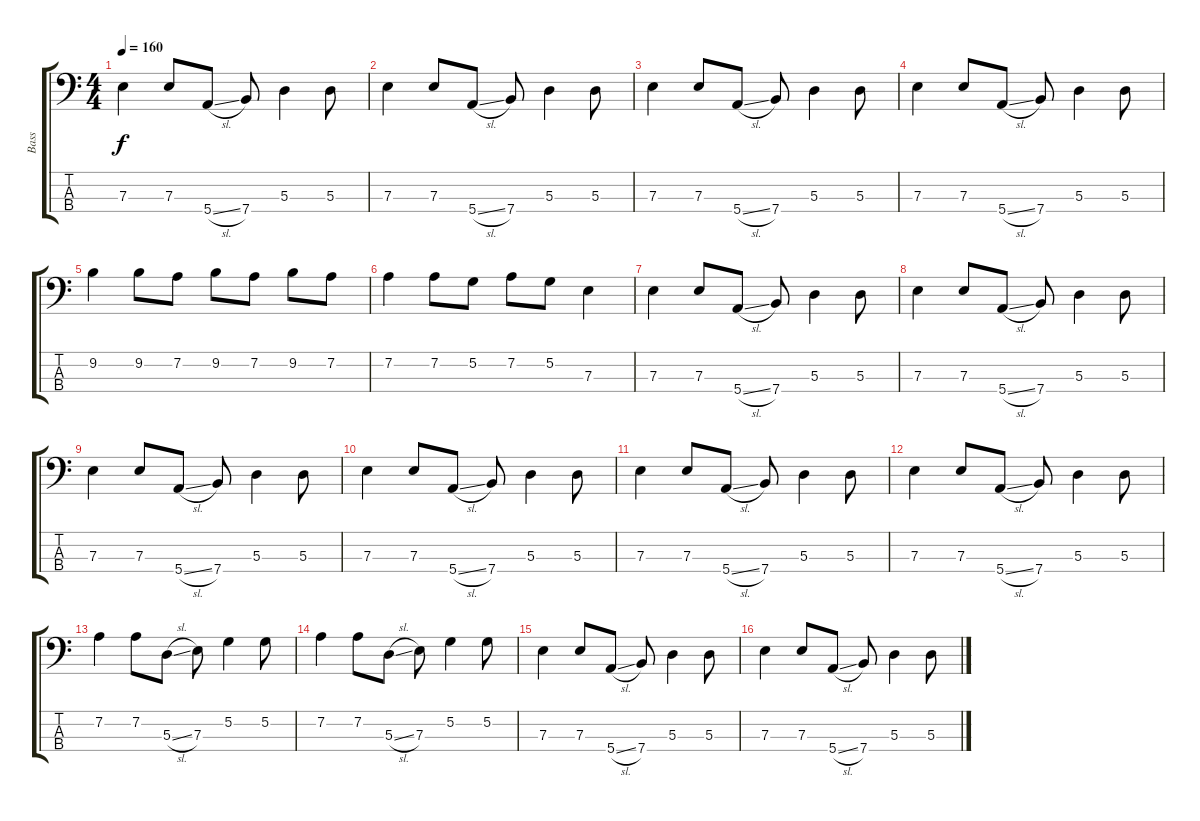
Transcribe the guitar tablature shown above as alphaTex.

\track ("Bass" "Bass") {instrument electricbassfinger}
\staff {score tabs}
\tuning (G2 D2 A1 E1) {hide}
\ts (4 4)
\tempo 160
\clef f4
\ks c
7.3.4{dy f} 7.3.8 5.4{sl}.8 7.4.8 5.3.4 5.3.8 |
7.3.4 7.3.8 5.4{sl}.8 7.4.8 5.3.4 5.3.8 |
7.3.4 7.3.8 5.4{sl}.8 7.4.8 5.3.4 5.3.8 |
7.3.4 7.3.8 5.4{sl}.8 7.4.8 5.3.4 5.3.8 |
9.2.4 9.2.8 7.2.8 9.2.8 7.2.8 9.2.8 7.2.8 |
7.2.4 7.2.8 5.2.8 7.2.8 5.2.8 7.3.4 |
7.3.4 7.3.8 5.4{sl}.8 7.4.8 5.3.4 5.3.8 |
7.3.4 7.3.8 5.4{sl}.8 7.4.8 5.3.4 5.3.8 |
7.3.4 7.3.8 5.4{sl}.8 7.4.8 5.3.4 5.3.8 |
7.3.4 7.3.8 5.4{sl}.8 7.4.8 5.3.4 5.3.8 |
7.3.4 7.3.8 5.4{sl}.8 7.4.8 5.3.4 5.3.8 |
7.3.4 7.3.8 5.4{sl}.8 7.4.8 5.3.4 5.3.8 |
7.2.4 7.2.8 5.3{sl}.8 7.3.8 5.2.4 5.2.8 |
7.2.4 7.2.8 5.3{sl}.8 7.3.8 5.2.4 5.2.8 |
7.3.4 7.3.8 5.4{sl}.8 7.4.8 5.3.4 5.3.8 |
7.3.4 7.3.8 5.4{sl}.8 7.4.8 5.3.4 5.3.8
